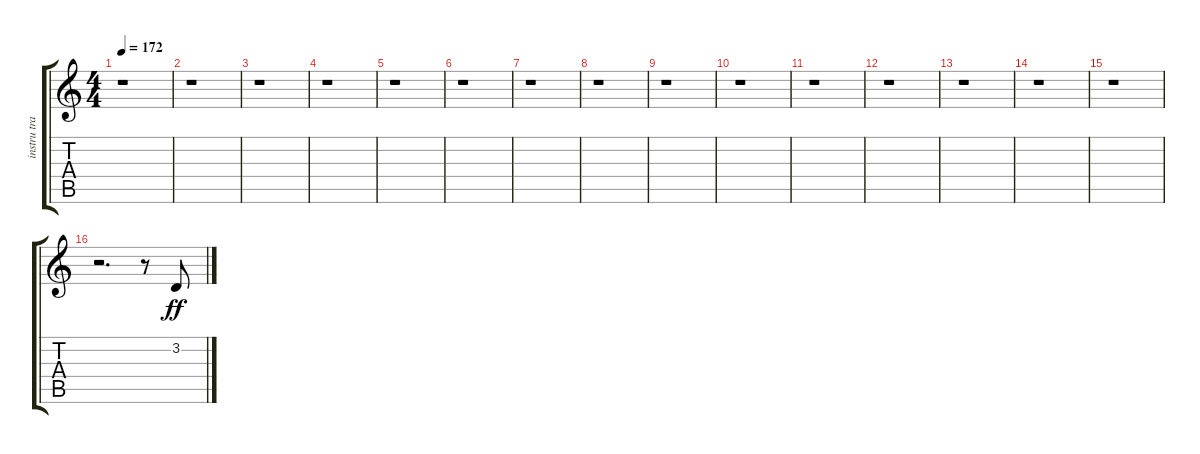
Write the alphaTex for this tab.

\track ("instru trad." "instru tra") {instrument shamisen}
\staff {score tabs}
\tuning (E4 B3 G3 D3 A2 E2) {hide}
\ts (4 4)
\tempo 172
\clef g2
\ks c
r.1{dy ff instrument shamisen} |
r.1 |
r.1 |
r.1 |
r.1 |
r.1 |
r.1 |
r.1 |
r.1 |
r.1 |
r.1 |
r.1 |
r.1 |
r.1 |
r.1 |
r.2{d} r.8 3.2.8
